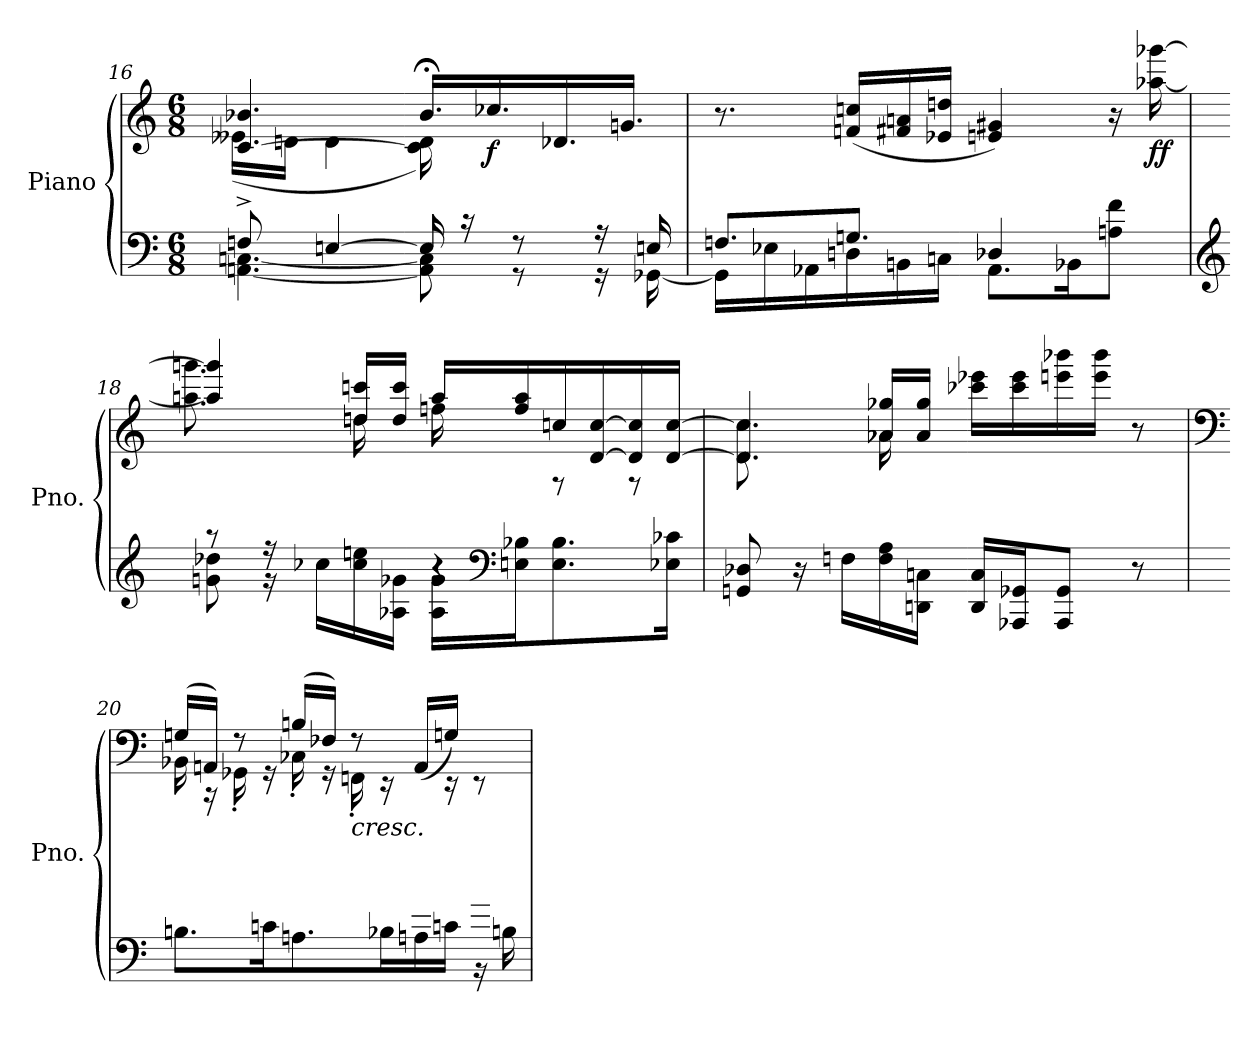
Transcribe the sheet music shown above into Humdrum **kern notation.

**kern	**kern	**dynam
*part1	*part1	*part1
*staff2	*staff1	*staff1/2
*I"Piano	*	*
*I'Pno.	*	*
!!LO:LB:g=z
*clefF4	*clefG2	*
*k[]	*k[]	*
*M6/8	*M6/8	*
=16	=16	=16
*^	*^	*
8Fn^/	[4.AAn\ [4.Cn\	[4.c/ 4.b-X/	(<16e--X\LL	.
.	.	.	16dn\JJ	.
[4En/	.	.	4d\	.
16E/]	8AA\] 8C\]	16.b-;</LL	16c\] 16d\)	.
16r	.	.	4ryy	.
!	!	!	!	!LO:DY:b
.	.	16.cc-X/	.	f
8r	8r	.	.	.
.	.	16.d-X/	.	.
16r	16r	.	.	.
.	.	16.gn/JJ	.	.
16En/	[16GG-X\	.	16ryy	.
*	*	*v	*v	*
=17	=17	=17	=17
8.Fn/L	16GG-\LL]	8.r	.
.	16E-X\	.	.
.	16AA-X\	.	.
8.Gn/J	16Dn\	(<16fn/ 16ccn/LL	.
.	16BBn\	16f#X/ 16an/	.
.	16Cn\JJ	16e-X/ 16ddn/JJ	.
4D-X/	8.AA-\L	4en/ 4g#X/)	.
.	16BB-X\K	.	.
8ryy	8An\ 8f\J	16r	.
!	!	!	!LO:DY:b
.	.	[16aa-X\ [16ggg-X\	ff
*v	*v	*	*
!!LO:LB:g=z
=18	=18	=18
*clefG2	*	*
*^	*^	*
*	*^	*	*	*
8.ryy	8r	8gn\ 8dd-X\	4aa-/] 4ggg-/]	8.aan\ 8.gggn\L	.
.	16r	16r	.	.	.
16ee-X/L	16ryy	16cc-X\LL	.	16ryy	.
16ryy	8ryy	16cc-\ 16ee\	16ddn/ 16cccn/LL	16dd\	.
16g-X/JJ	.	16A-X\ 16g-X\JJ	16dd/ 16ccc/JJ	16ryy	.
16ryy	4r	16A-\ 16g-\LL	16aa/LL	16ffn\LL	.
*clefF4	*	*	*	*	*
16B-X/JJ	.	16En\ 16B-X\J	16ff/ 16aa/	16ryy	.
4ryy	.	8.E\ 8.B-\	16ccn/	8r	.
.	.	.	[16d/ [16cc/	.	.
.	8ryy	.	16d/] 16cc/]	8r	.
.	.	16E-X\ 16c-X\Jk	[16d/ [16cc/JJ	.	.
*	*v	*v	*	*	*
=19	=19	=19	=19	=19
8.ryy	8GGn/ 8D-X/	4d/] 4cc/]	8.d\ 8.cc\L	.
.	16r	.	.	.
16An/L	16Fn\LL	.	16ryy	.
16ryy	16F\ 16A\	16a-X/ 16gg-X/LL	16a-\	.
16C/JJ	16DDn\ 16Cn\JJ	16a-/ 16gg-/JJ	4..ryy	.
4.ryy	16DD/ 16C/LL	16ccc-X\ 16eee-X\LL	.	.
.	16AAA-X/ 16GG-X/J	16ccc-\ 16eee-\	.	.
.	8AAA-/ 8GG-/J	16eeen\ 16bbb-X\	.	.
.	.	16eee\ 16bbb-\JJ	.	.
.	8r	8r	.	.
!!LO:PB:g=z	!!
=20	=20	=20	=20	=20
*	*	*clefF4	*	*
2ryy	8.Bn\L	(>16Gn/LL	16BB-X\LL	.
.	.	16AAn/JJ)	16r	.
.	.	8r	16GG-X'\	.
.	16cn\K	.	16r	.
.	8.An\	(>16Bn/LL	16C-X'\	.
.	.	16F-X/JJ)	16r	.
!	!	!LO:TX:b:i:t=cresc.	!	!
.	.	8r	16FFn'\	.
.	16B-X\L	.	16r	.
16e-X/	16An\	(>16AA/LL	16ryy	.
16ryy	16cn\JJ	16Gn/JJ)	16r	.
16g-X/JJ	16r	8rEE	8ryy	.
16ryy	16Bn\	.	.	.
*v	*v	*	*	*
*	*v	*v	*
=	=	=
*-	*-	*-
